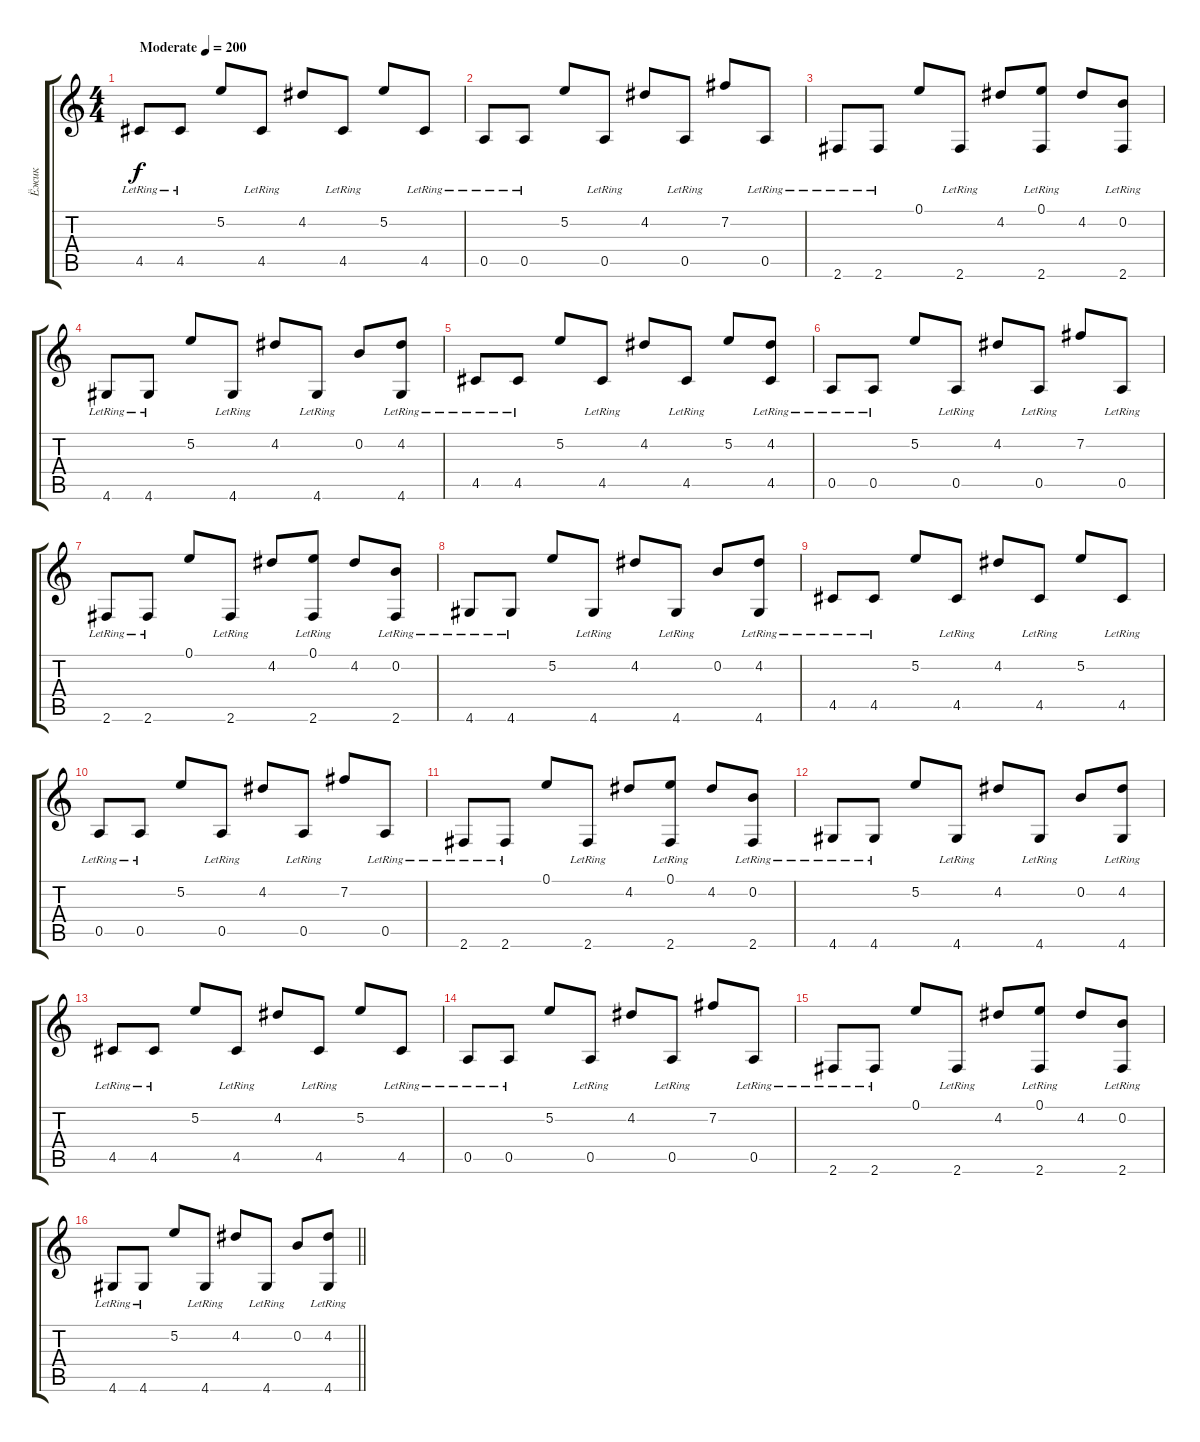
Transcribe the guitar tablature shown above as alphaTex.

\track ("Ёжик" "Ёжик") {instrument electricguitarmuted}
\staff {score tabs}
\tuning (E4 B3 G3 D3 A2 E2) {hide}
\ts (4 4)
\tempo (200 "Moderate")
\clef g2
\ks c
4.5{lr}.8{dy f instrument electricguitarmuted} 4.5{lr}.8 5.2.8 4.5{lr}.8 4.2.8 4.5{lr}.8 5.2.8 4.5{lr}.8 |
0.5{lr}.8 0.5{lr}.8 5.2.8 0.5{lr}.8 4.2.8 0.5{lr}.8 7.2.8 0.5{lr}.8 |
2.6{lr}.8 2.6{lr}.8 0.1.8 2.6{lr}.8 4.2.8 (0.1 2.6{lr}).8 4.2.8 (0.2 2.6{lr}).8 |
4.6{lr}.8 4.6{lr}.8 5.2.8 4.6{lr}.8 4.2.8 4.6{lr}.8 0.2.8 (4.2 4.6{lr}).8 |
4.5{lr}.8 4.5{lr}.8 5.2.8 4.5{lr}.8 4.2.8 4.5{lr}.8 5.2.8 (4.2 4.5{lr}).8 |
0.5{lr}.8 0.5{lr}.8 5.2.8 0.5{lr}.8 4.2.8 0.5{lr}.8 7.2.8 0.5{lr}.8 |
2.6{lr}.8 2.6{lr}.8 0.1.8 2.6{lr}.8 4.2.8 (0.1 2.6{lr}).8 4.2.8 (0.2 2.6{lr}).8 |
4.6{lr}.8 4.6{lr}.8 5.2.8 4.6{lr}.8 4.2.8 4.6{lr}.8 0.2.8 (4.2 4.6{lr}).8 |
4.5{lr}.8{volume 10} 4.5{lr}.8 5.2.8 4.5{lr}.8 4.2.8 4.5{lr}.8 5.2.8 4.5{lr}.8 |
0.5{lr}.8 0.5{lr}.8 5.2.8 0.5{lr}.8 4.2.8 0.5{lr}.8 7.2.8 0.5{lr}.8 |
2.6{lr}.8 2.6{lr}.8 0.1.8 2.6{lr}.8 4.2.8 (0.1 2.6{lr}).8 4.2.8 (0.2 2.6{lr}).8 |
4.6{lr}.8 4.6{lr}.8 5.2.8 4.6{lr}.8 4.2.8 4.6{lr}.8 0.2.8 (4.2 4.6{lr}).8 |
4.5{lr}.8{volume 10} 4.5{lr}.8 5.2.8 4.5{lr}.8 4.2.8 4.5{lr}.8 5.2.8 4.5{lr}.8 |
0.5{lr}.8 0.5{lr}.8 5.2.8 0.5{lr}.8 4.2.8 0.5{lr}.8 7.2.8 0.5{lr}.8 |
2.6{lr}.8 2.6{lr}.8 0.1.8 2.6{lr}.8 4.2.8 (0.1 2.6{lr}).8 4.2.8 (0.2 2.6{lr}).8 |
\barLineRight lightlight
4.6{lr}.8 4.6{lr}.8 5.2.8 4.6{lr}.8 4.2.8 4.6{lr}.8 0.2.8 (4.2 4.6{lr}).8
